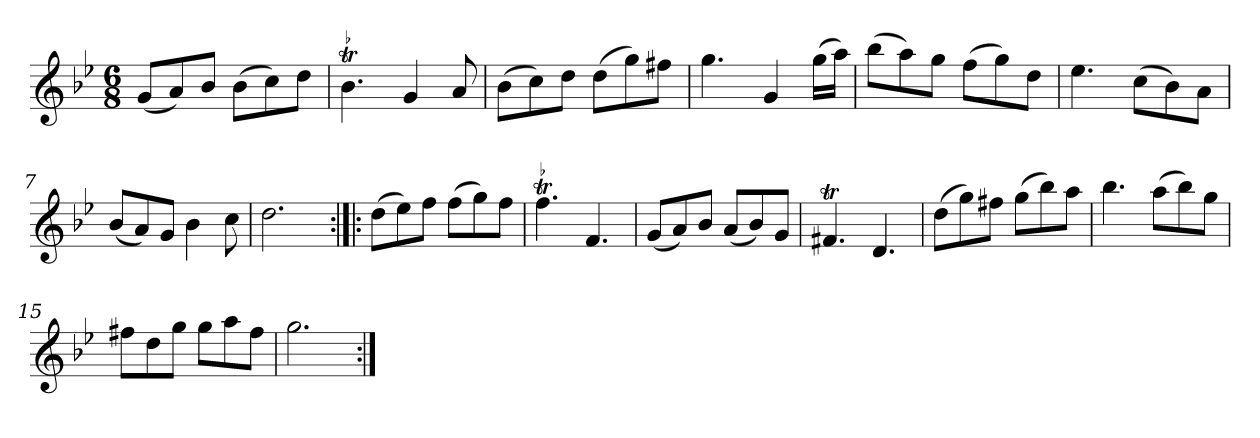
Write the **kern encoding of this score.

**kern
*part1
*staff1
*clefG2
*k[b-e-]
*g:
*M6/8
*MM120
=1
(8g/L
8a/)
8b-/J
(8b-\L
8cc\)
8dd\J
=2
!LO:TR:acc=-
4.b-t
4g
8a
=3
(8b-\L
8cc\)
8dd\J
(8dd\L
8gg\)
8ff#X\J
=4
4.gg
4g
(16gg\LL
16aa\JJ)
=5
(8bb-\L
8aa\)
8gg\J
(8ff\L
8gg\)
8dd\J
=6
4.ee-
(8cc\L
8b-\)
8a\J
=7
(8b-/L
8a/)
8g/J
4b-
8cc
=8
2.dd
=9:|!|:
(8dd\L
8ee-\)
8ff\J
(8ff\L
8gg\)
8ff\J
=10
!LO:TR:acc=-
4.fft
4.f
=11
(8g/L
8a/)
8b-/J
(8a/L
8b-/)
8g/J
=12
4.f#Xt
4.d
=13
(8dd\L
8gg\)
8ff#X\J
(8gg\L
8bb-\)
8aa\J
=14
4.bb-
(8aa\L
8bb-\)
8gg\J
=15
8ff#X\L
8dd\
8gg\J
8gg\L
8aa\
8ff#\J
=16
2.gg
=:|!
*-
